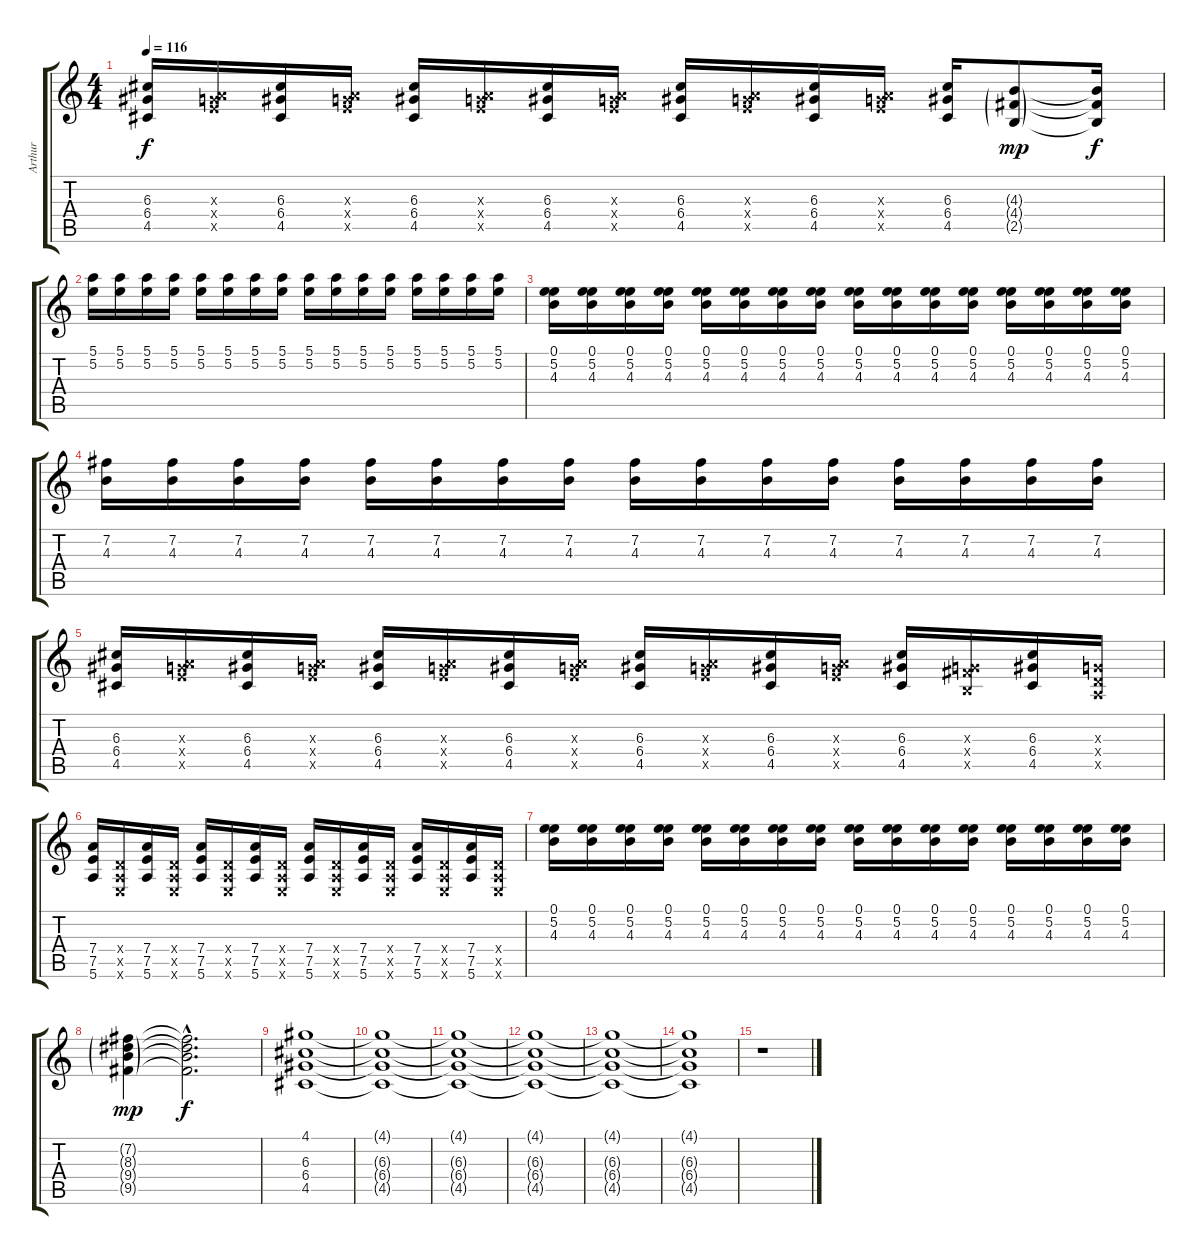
\track ("Arthur" "Arthur") {instrument distortionguitar}
\staff {score tabs}
\tuning (E4 B3 G3 D3 A2 E2) {hide}
\ts (4 4)
\tempo 116
\clef g2
\ks c
(6.3 6.4 4.5).16{dy f volume 13} (0.3{x} 7.4{x} 7.5{x}).16 (6.3 6.4 4.5).16 (0.3{x} 7.4{x} 7.5{x}).16 (6.3 6.4 4.5).16 (0.3{x} 7.4{x} 7.5{x}).16 (6.3 6.4 4.5).16 (0.3{x} 7.4{x} 7.5{x}).16 (6.3 6.4 4.5).16 (0.3{x} 7.4{x} 7.5{x}).16 (6.3 6.4 4.5).16 (0.3{x} 7.4{x} 7.5{x}).16 (6.3 6.4 4.5).16 (4.3{g} 4.4{g} 2.5{g}).8{dy mp} (4.3{t} 4.4{t} 2.5{t}).16{dy f} |
(5.1 5.2).16{volume 9} (5.1 5.2).16 (5.1 5.2).16 (5.1 5.2).16 (5.1 5.2).16 (5.1 5.2).16 (5.1 5.2).16 (5.1 5.2).16 (5.1 5.2).16 (5.1 5.2).16 (5.1 5.2).16 (5.1 5.2).16 (5.1 5.2).16 (5.1 5.2).16 (5.1 5.2).16 (5.1 5.2).16 |
(0.1 5.2 4.3).16 (0.1 5.2 4.3).16 (0.1 5.2 4.3).16 (0.1 5.2 4.3).16 (0.1 5.2 4.3).16 (0.1 5.2 4.3).16 (0.1 5.2 4.3).16 (0.1 5.2 4.3).16 (0.1 5.2 4.3).16 (0.1 5.2 4.3).16 (0.1 5.2 4.3).16 (0.1 5.2 4.3).16 (0.1 5.2 4.3).16 (0.1 5.2 4.3).16 (0.1 5.2 4.3).16 (0.1 5.2 4.3).16 |
(7.2 4.3).16 (7.2 4.3).16 (7.2 4.3).16 (7.2 4.3).16 (7.2 4.3).16 (7.2 4.3).16 (7.2 4.3).16 (7.2 4.3).16 (7.2 4.3).16 (7.2 4.3).16 (7.2 4.3).16 (7.2 4.3).16 (7.2 4.3).16 (7.2 4.3).16 (7.2 4.3).16 (7.2 4.3).16 |
(6.3 6.4 4.5).16{volume 13} (0.3{x} 7.4{x} 7.5{x}).16 (6.3 6.4 4.5).16 (0.3{x} 7.4{x} 7.5{x}).16 (6.3 6.4 4.5).16 (0.3{x} 7.4{x} 7.5{x}).16 (6.3 6.4 4.5).16 (0.3{x} 7.4{x} 7.5{x}).16 (6.3 6.4 4.5).16 (0.3{x} 7.4{x} 7.5{x}).16 (6.3 6.4 4.5).16 (0.3{x} 7.4{x} 7.5{x}).16 (6.3 6.4 4.5).16 (0.3{x} 4.4{x} 2.5{x}).16 (6.3 6.4 4.5).16 (0.3{x} 0.4{x} 0.5{x}).16 |
(7.4 7.5 5.6).16 (0.4{x} 0.5{x} 0.6{x}).16 (7.4 7.5 5.6).16 (0.4{x} 0.5{x} 0.6{x}).16 (7.4 7.5 5.6).16 (0.4{x} 0.5{x} 0.6{x}).16 (7.4 7.5 5.6).16 (0.4{x} 0.5{x} 0.6{x}).16 (7.4 7.5 5.6).16 (0.4{x} 0.5{x} 0.6{x}).16 (7.4 7.5 5.6).16 (0.4{x} 0.5{x} 0.6{x}).16 (7.4 7.5 5.6).16 (0.4{x} 0.5{x} 0.6{x}).16 (7.4 7.5 5.6).16 (0.4{x} 0.5{x} 0.6{x}).16 |
(0.1 5.2 4.3).16{volume 10} (0.1 5.2 4.3).16 (0.1 5.2 4.3).16 (0.1 5.2 4.3).16 (0.1 5.2 4.3).16 (0.1 5.2 4.3).16 (0.1 5.2 4.3).16 (0.1 5.2 4.3).16 (0.1 5.2 4.3).16 (0.1 5.2 4.3).16 (0.1 5.2 4.3).16 (0.1 5.2 4.3).16 (0.1 5.2 4.3).16 (0.1 5.2 4.3).16 (0.1 5.2 4.3).16 (0.1 5.2 4.3).16 |
(7.2{g} 8.3{g} 9.4{g} 9.5{g}).4{dy mp} (7.2{hac t} 8.3{hac t} 9.4{hac t} 9.5{hac t}).2{d dy f} |
(4.1 6.3 6.4 4.5).1 |
(4.1{t} 6.3{t} 6.4{t} 4.5{t}).1 |
(4.1{t} 6.3{t} 6.4{t} 4.5{t}).1{volume 10} |
(4.1{t} 6.3{t} 6.4{t} 4.5{t}).1{volume 7} |
(4.1{t} 6.3{t} 6.4{t} 4.5{t}).1{volume 4} |
(4.1{t} 6.3{t} 6.4{t} 4.5{t}).1{volume 1} |
r.1
